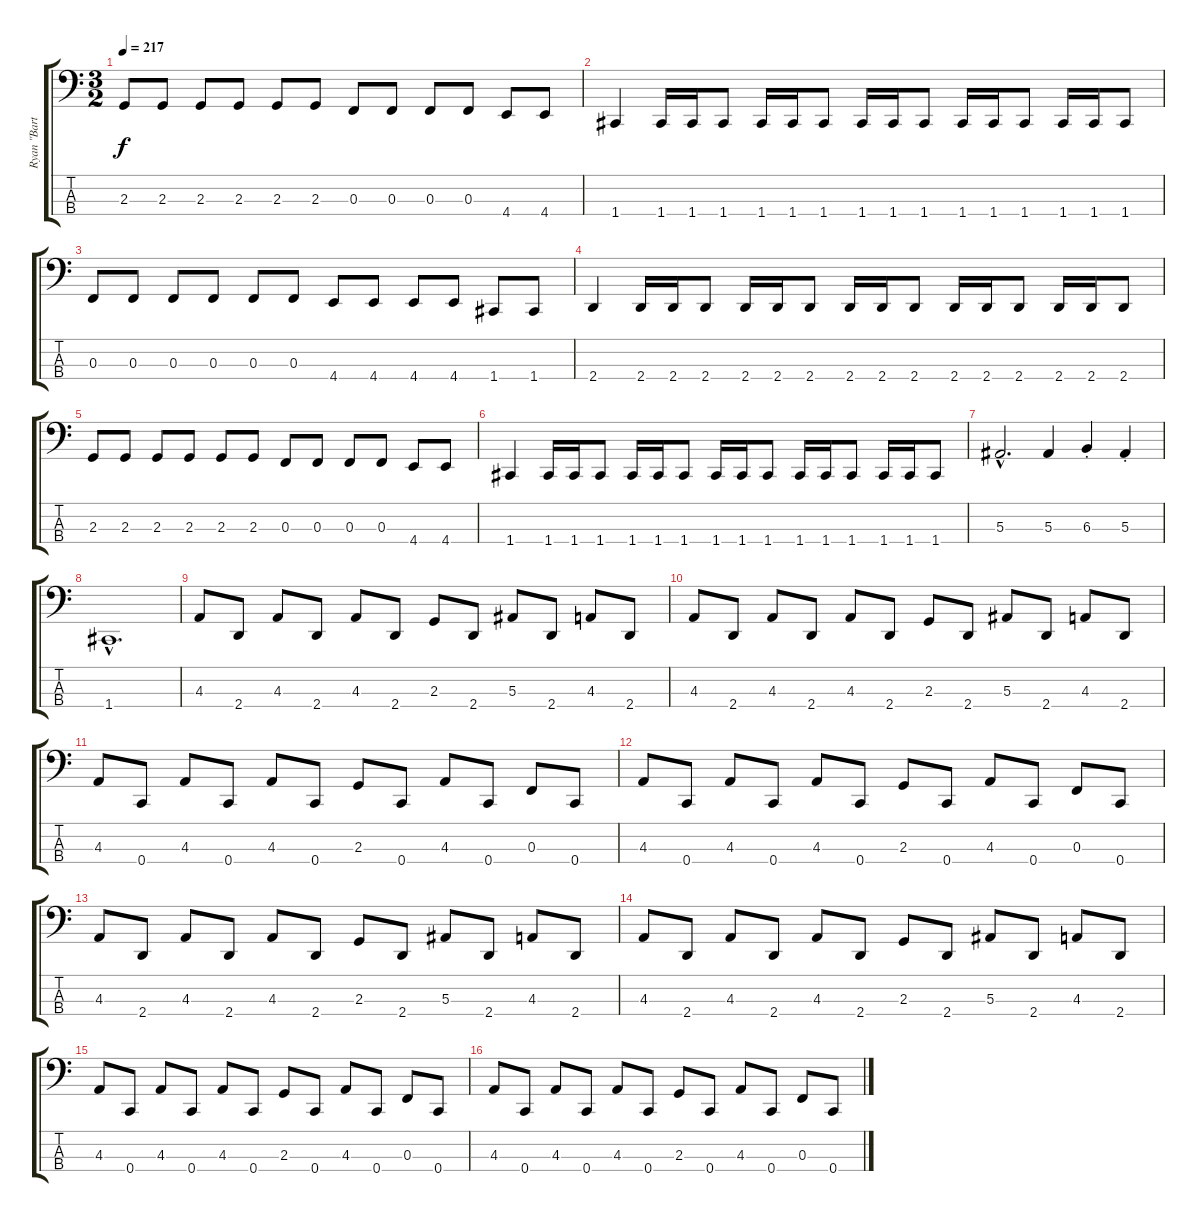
\track ("Ryan \"Bart\" Williams [Bass (Since 2007)]" "Ryan \"Bart") {instrument electricbassfinger}
\staff {score tabs}
\tuning (Eb2 Bb1 F1 C1) {hide}
\ts (3 2)
\tempo 217
\clef f4
\ks c
2.3.8{dy f} 2.3.8 2.3.8 2.3.8 2.3.8 2.3.8 0.3.8 0.3.8 0.3.8 0.3.8 4.4.8 4.4.8 |
1.4.4 1.4.16 1.4.16 1.4.8 1.4.16 1.4.16 1.4.8 1.4.16 1.4.16 1.4.8 1.4.16 1.4.16 1.4.8 1.4.16 1.4.16 1.4.8 |
0.3.8 0.3.8 0.3.8 0.3.8 0.3.8 0.3.8 4.4.8 4.4.8 4.4.8 4.4.8 1.4.8 1.4.8 |
2.4.4 2.4.16 2.4.16 2.4.8 2.4.16 2.4.16 2.4.8 2.4.16 2.4.16 2.4.8 2.4.16 2.4.16 2.4.8 2.4.16 2.4.16 2.4.8 |
2.3.8 2.3.8 2.3.8 2.3.8 2.3.8 2.3.8 0.3.8 0.3.8 0.3.8 0.3.8 4.4.8 4.4.8 |
1.4.4 1.4.16 1.4.16 1.4.8 1.4.16 1.4.16 1.4.8 1.4.16 1.4.16 1.4.8 1.4.16 1.4.16 1.4.8 1.4.16 1.4.16 1.4.8 |
5.3{hac}.2{d} 5.3.4 6.3{st}.4 5.3{st}.4 |
1.4{hac}.1{d} |
4.3.8 2.4.8 4.3.8 2.4.8 4.3.8 2.4.8 2.3.8 2.4.8 5.3.8 2.4.8 4.3.8 2.4.8 |
4.3.8 2.4.8 4.3.8 2.4.8 4.3.8 2.4.8 2.3.8 2.4.8 5.3.8 2.4.8 4.3.8 2.4.8 |
4.3.8 0.4.8 4.3.8 0.4.8 4.3.8 0.4.8 2.3.8 0.4.8 4.3.8 0.4.8 0.3.8 0.4.8 |
4.3.8 0.4.8 4.3.8 0.4.8 4.3.8 0.4.8 2.3.8 0.4.8 4.3.8 0.4.8 0.3.8 0.4.8 |
4.3.8 2.4.8 4.3.8 2.4.8 4.3.8 2.4.8 2.3.8 2.4.8 5.3.8 2.4.8 4.3.8 2.4.8 |
4.3.8 2.4.8 4.3.8 2.4.8 4.3.8 2.4.8 2.3.8 2.4.8 5.3.8 2.4.8 4.3.8 2.4.8 |
4.3.8 0.4.8 4.3.8 0.4.8 4.3.8 0.4.8 2.3.8 0.4.8 4.3.8 0.4.8 0.3.8 0.4.8 |
4.3.8 0.4.8 4.3.8 0.4.8 4.3.8 0.4.8 2.3.8 0.4.8 4.3.8 0.4.8 0.3.8 0.4.8
